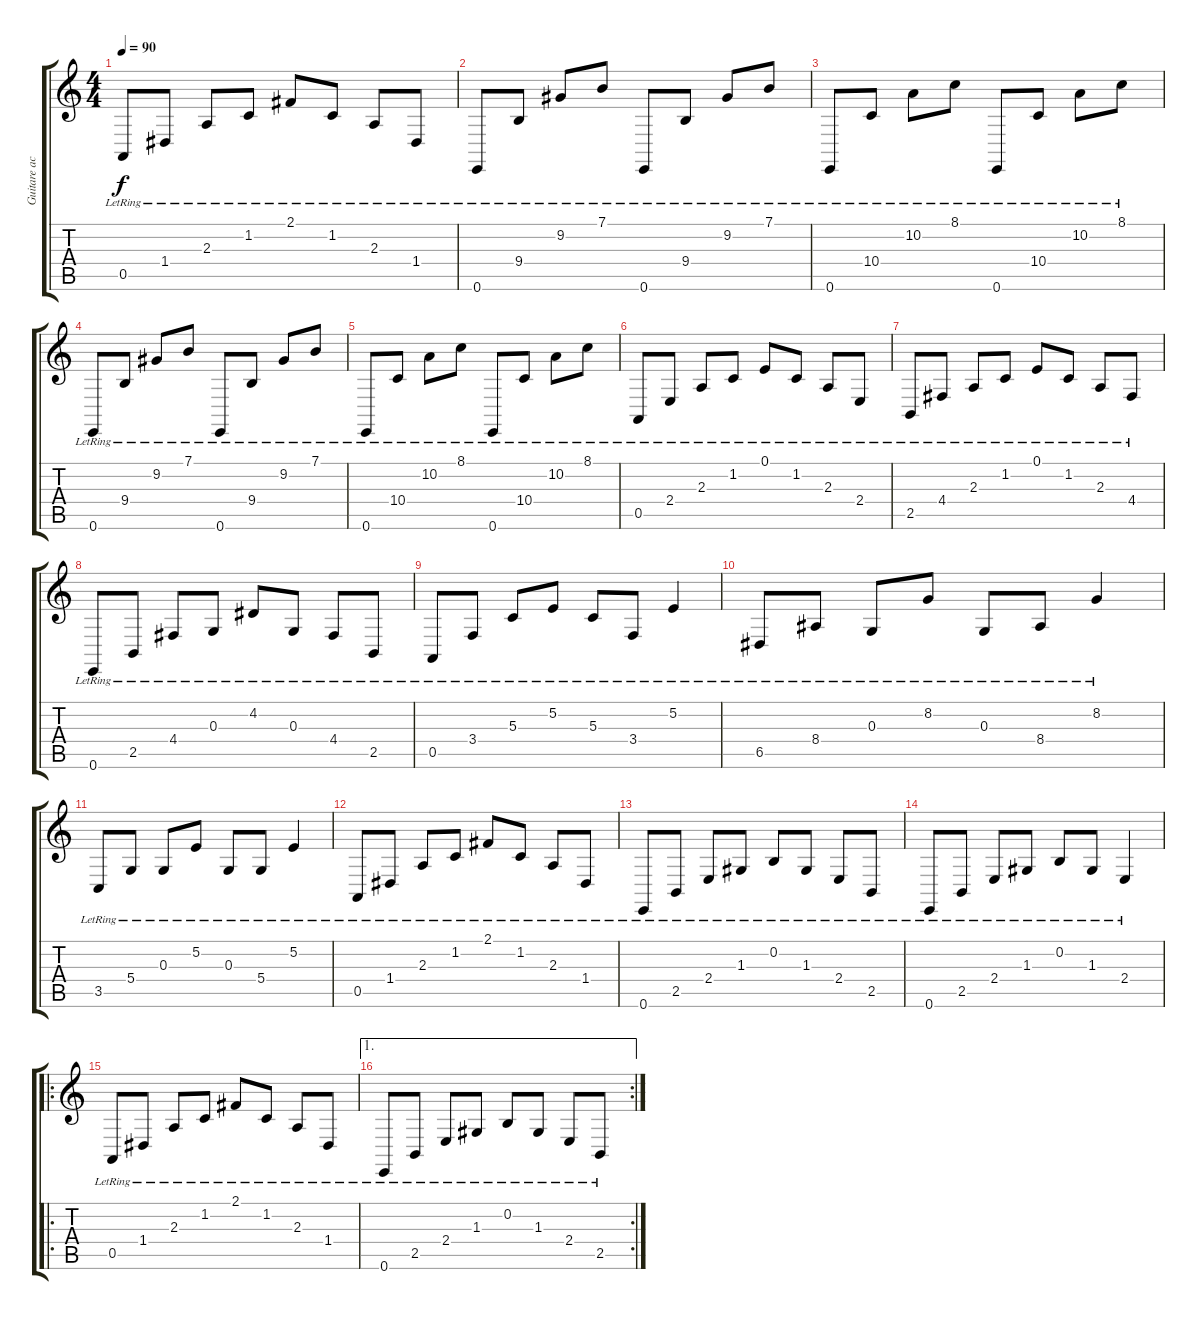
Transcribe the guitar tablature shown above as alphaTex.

\track ("Guitare acoustique" "Guitare ac") {instrument harpsichord}
\staff {score tabs}
\tuning (E4 B3 G3 D3 A2 E2) {hide}
\ts (4 4)
\tempo 90
\clef g2
\ks c
0.5{lr}.8{dy f} 1.4{lr}.8 2.3{lr}.8 1.2{lr}.8 2.1{lr}.8 1.2{lr}.8 2.3{lr}.8 1.4{lr}.8 |
0.6{lr}.8 9.4{lr}.8 9.2{lr}.8 7.1{lr}.8 0.6{lr}.8 9.4{lr}.8 9.2{lr}.8 7.1{lr}.8 |
0.6{lr}.8 10.4{lr}.8 10.2{lr}.8 8.1{lr}.8 0.6{lr}.8 10.4{lr}.8 10.2{lr}.8 8.1{lr}.8 |
0.6{lr}.8 9.4{lr}.8 9.2{lr}.8 7.1{lr}.8 0.6{lr}.8 9.4{lr}.8 9.2{lr}.8 7.1{lr}.8 |
0.6{lr}.8 10.4{lr}.8 10.2{lr}.8 8.1{lr}.8 0.6{lr}.8 10.4{lr}.8 10.2{lr}.8 8.1{lr}.8 |
0.5{lr}.8 2.4{lr}.8 2.3{lr}.8 1.2{lr}.8 0.1{lr}.8 1.2{lr}.8 2.3{lr}.8 2.4{lr}.8 |
2.5{lr}.8 4.4{lr}.8 2.3{lr}.8 1.2{lr}.8 0.1{lr}.8 1.2{lr}.8 2.3{lr}.8 4.4{lr}.8 |
0.6{lr}.8 2.5{lr}.8 4.4{lr}.8 0.3{lr}.8 4.2{lr}.8 0.3{lr}.8 4.4{lr}.8 2.5{lr}.8 |
0.5{lr}.8 3.4{lr}.8 5.3{lr}.8 5.2{lr}.8 5.3{lr}.8 3.4{lr}.8 5.2{lr}.4 |
6.5{lr}.8 8.4{lr}.8 0.3{lr}.8 8.2{lr}.8 0.3{lr}.8 8.4{lr}.8 8.2{lr}.4 |
3.5{lr}.8 5.4{lr}.8 0.3{lr}.8 5.2{lr}.8 0.3{lr}.8 5.4{lr}.8 5.2{lr}.4 |
0.5{lr}.8 1.4{lr}.8 2.3{lr}.8 1.2{lr}.8 2.1{lr}.8 1.2{lr}.8 2.3{lr}.8 1.4{lr}.8 |
0.6{lr}.8 2.5{lr}.8 2.4{lr}.8 1.3{lr}.8 0.2{lr}.8 1.3{lr}.8 2.4{lr}.8 2.5{lr}.8 |
0.6{lr}.8 2.5{lr}.8 2.4{lr}.8 1.3{lr}.8 0.2{lr}.8 1.3{lr}.8 2.4{lr}.4 |
\ro
0.5{lr}.8 1.4{lr}.8 2.3{lr}.8 1.2{lr}.8 2.1{lr}.8 1.2{lr}.8 2.3{lr}.8 1.4{lr}.8 |
\ae 1
\rc 2
0.6{lr}.8 2.5{lr}.8 2.4{lr}.8 1.3{lr}.8 0.2{lr}.8 1.3{lr}.8 2.4{lr}.8 2.5{lr}.8
